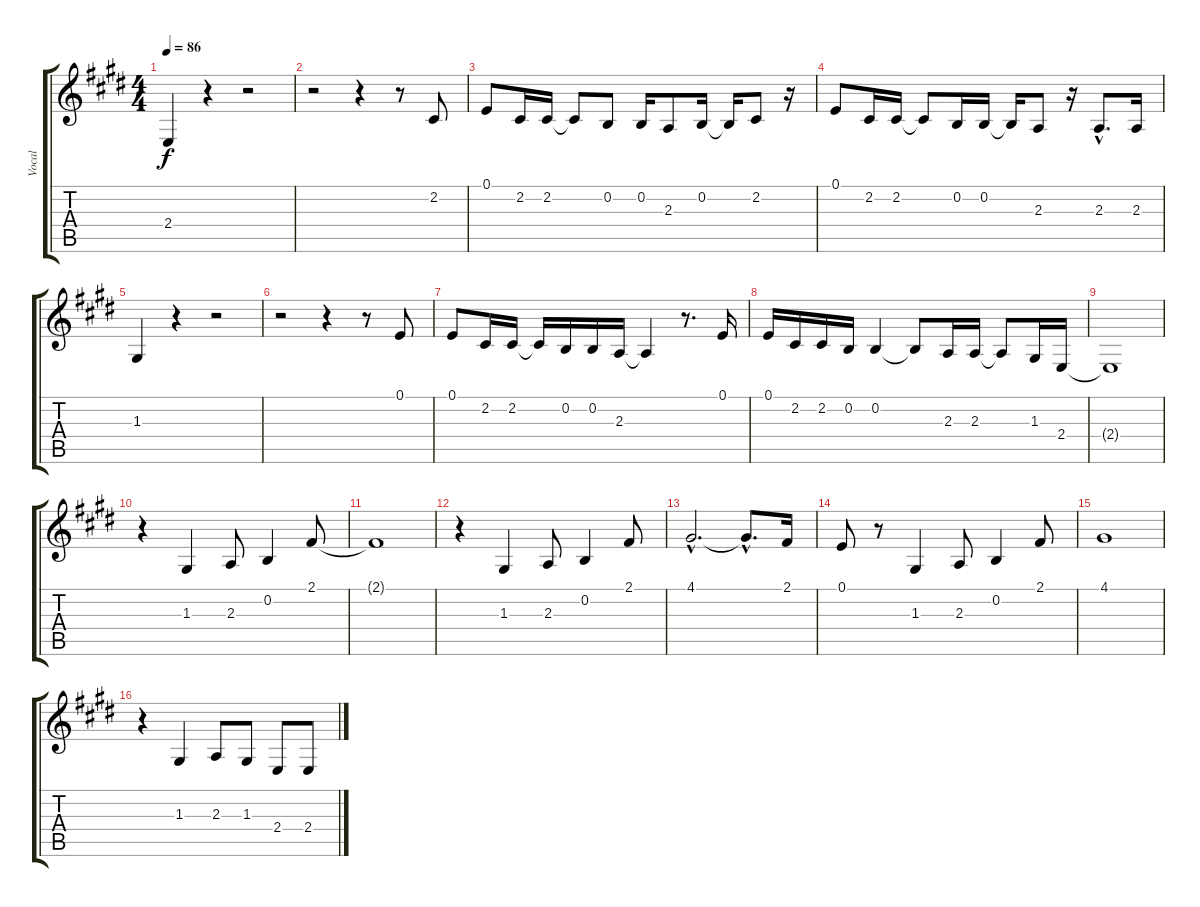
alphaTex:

\track ("Vocal" "Vocal") {instrument altosax}
\staff {score tabs}
\tuning (E4 B3 G3 D3 A2 E2) {hide}
\ts (4 4)
\tempo 86
\clef g2
\ks e
2.4.4{dy f} r.4 r.2 |
r.2 r.4 r.8 2.2.8 |
0.1.8 2.2.16 2.2.16 2.2{t}.8 0.2.8 0.2.16 2.3.8 0.2.16 0.2{t}.16 2.2.8 r.16 |
0.1.8 2.2.16 2.2.16 2.2{t}.8 0.2.16 0.2.16 0.2{t}.16 2.3.8 r.16 2.3{hac}.8{d} 2.3.16 |
1.3.4 r.4 r.2 |
r.2 r.4 r.8 0.1.8 |
0.1.8 2.2.16 2.2.16 2.2{t}.16 0.2.16 0.2.16 2.3.16 2.3{t}.4 r.8{d} 0.1.16 |
0.1.16 2.2.16 2.2.16 0.2.16 0.2.4 0.2{t}.8 2.3.16 2.3.16 2.3{t}.8 1.3.16 2.4.16 |
2.4{t}.1 |
r.4 1.3.4 2.3.8 0.2.4 2.1.8 |
2.1{t}.1 |
r.4 1.3.4 2.3.8 0.2.4 2.1.8 |
4.1{hac}.2{d} 4.1{hac t}.8{d} 2.1.16 |
0.1.8 r.8 1.3.4 2.3.8 0.2.4 2.1.8 |
4.1.1 |
r.4 1.3.4 2.3.8 1.3.8 2.4.8 2.4.8
